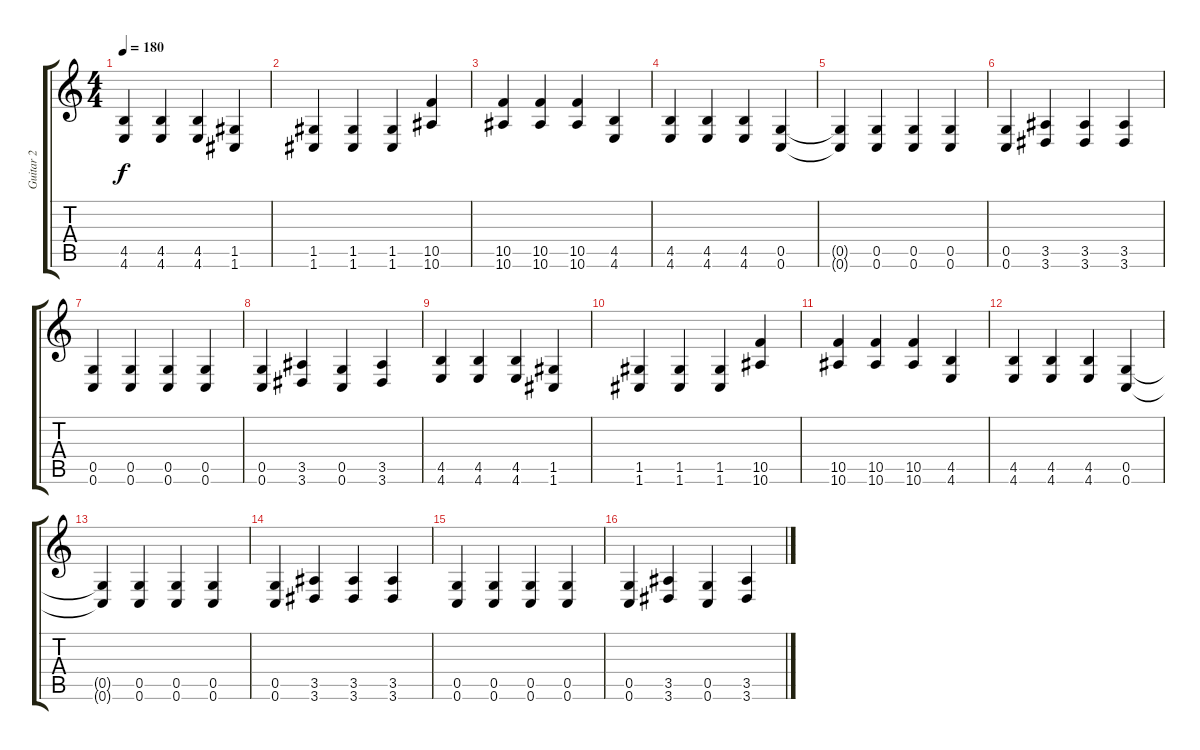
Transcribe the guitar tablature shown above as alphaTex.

\track ("Guitar 2" "Guitar 2") {instrument distortionguitar}
\staff {score tabs}
\tuning (D4 A3 F3 C3 G2 C2) {hide}
\ts (4 4)
\tempo 180
\clef g2
\ks c
(4.5 4.6).4{dy f} (4.5 4.6).4 (4.5 4.6).4 (1.5 1.6).4 |
(1.5 1.6).4 (1.5 1.6).4 (1.5 1.6).4 (10.5 10.6).4 |
(10.5 10.6).4 (10.5 10.6).4 (10.5 10.6).4 (4.5 4.6).4 |
(4.5 4.6).4 (4.5 4.6).4 (4.5 4.6).4 (0.5 0.6).4 |
(0.5{t} 0.6{t}).4 (0.5 0.6).4 (0.5 0.6).4 (0.5 0.6).4 |
(0.5 0.6).4 (3.5 3.6).4 (3.5 3.6).4 (3.5 3.6).4 |
(0.5 0.6).4 (0.5 0.6).4 (0.5 0.6).4 (0.5 0.6).4 |
(0.5 0.6).4 (3.5 3.6).4 (0.5 0.6).4 (3.5 3.6).4 |
(4.5 4.6).4 (4.5 4.6).4 (4.5 4.6).4 (1.5 1.6).4 |
(1.5 1.6).4 (1.5 1.6).4 (1.5 1.6).4 (10.5 10.6).4 |
(10.5 10.6).4 (10.5 10.6).4 (10.5 10.6).4 (4.5 4.6).4 |
(4.5 4.6).4 (4.5 4.6).4 (4.5 4.6).4 (0.5 0.6).4 |
(0.5{t} 0.6{t}).4 (0.5 0.6).4 (0.5 0.6).4 (0.5 0.6).4 |
(0.5 0.6).4 (3.5 3.6).4 (3.5 3.6).4 (3.5 3.6).4 |
(0.5 0.6).4 (0.5 0.6).4 (0.5 0.6).4 (0.5 0.6).4 |
(0.5 0.6).4 (3.5 3.6).4 (0.5 0.6).4 (3.5 3.6).4
